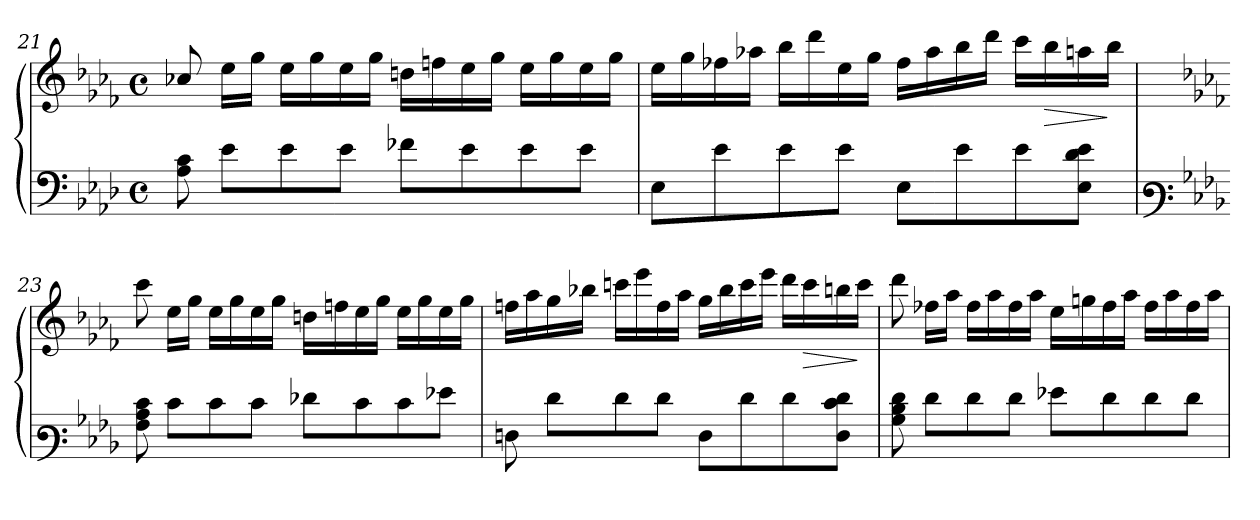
**kern	**kern	**dynam
*part1	*part1	*part1
*staff2	*staff1	*staff1/2
!!LO:LB:g=z
*clefF4	*clefG3	*
*k[b-e-a-d-]	*k[b-e-a-d-]	*
*M4/4	*M4/4	*
*met(c)	*met(c)	*
=21	=21	=21
8A-\ 8c\	8a-X/	.
8e-\L	16cc\LL	.
.	16ee-\JJ	.
8e-\	16cc\LL	.
.	16ee-\	.
8e-\J	16cc\	.
.	16ee-\JJ	.
8f-X\L	16bn\LL	.
.	16ddn\	.
8e-\	16cc\	.
.	16ee-\JJ	.
8e-\	16cc\LL	.
.	16ee-\	.
8e-\J	16cc\	.
.	16ee-\JJ	.
=22	=22	=22
8E-\L	16cc\LL	.
.	16ee-\	.
8e-\	16dd-X\	.
.	16ff-X\JJ	.
8e-\	16gg\LL	.
.	16bb-\	.
8e-\J	16cc\	.
.	16ee-\JJ	.
8E-\L	16dd-\LL	.
.	16ff-\	.
8e-\	16gg\	.
.	16bb-\JJ	.
8e-\	16aa-\LL	.
!	!	!LO:HP:b
.	16gg\	>
8E-\ 8d-\ 8e-\J	16ffn\	.
.	16gg\JJ	]
!!LO:PB:g=z
=23	=23	=23
*clefF3	*	*
*k[b-e-a-d-]	*k[b-e-a-d-]	*
8A-\ 8c\ 8e-\	8aa-\	.
8e-\L	16cc\LL	.
.	16ee-\JJ	.
8e-\	16cc\LL	.
.	16ee-\	.
8e-\J	16cc\	.
.	16ee-\JJ	.
8f-X\L	16bn\LL	.
.	16ddn\	.
8e-\	16cc\	.
.	16ee-\JJ	.
8e-\	16cc\LL	.
.	16ee-\	.
8g-X\J	16cc\	.
.	16ee-\JJ	.
=24	=24	=24
8Fn\	16ddn\LL	.
.	16ff\	.
8f\L	16ee-\	.
.	16gg-X\JJ	.
8f\	16aan\LL	.
.	16ccc\	.
8f\J	16dd\	.
.	16ff\JJ	.
8F\L	16ee-\LL	.
.	16gg-\	.
8f\	16aa\	.
.	16ccc\JJ	.
8f\	16bb-\LL	.
!	!	!LO:HP:b
.	16aa\	>
8F\ 8e-\ 8f\J	16ggn\	.
.	16aa\JJ	]
!!LO:LB:g=z
=25	=25	=25
8B-\ 8d-\ 8f\	8bb-\	.
8f\L	16dd-X\LL	.
.	16ff\JJ	.
8f\	16dd-\LL	.
.	16ff\	.
8f\J	16dd-\	.
.	16ff\JJ	.
8g-X\L	16cc\LL	.
.	16een\	.
8f\	16dd-\	.
.	16ff\JJ	.
8f\	16dd-\LL	.
.	16ff\	.
8f\J	16dd-\	.
.	16ff\JJ	.
=	=	=
*-	*-	*-
